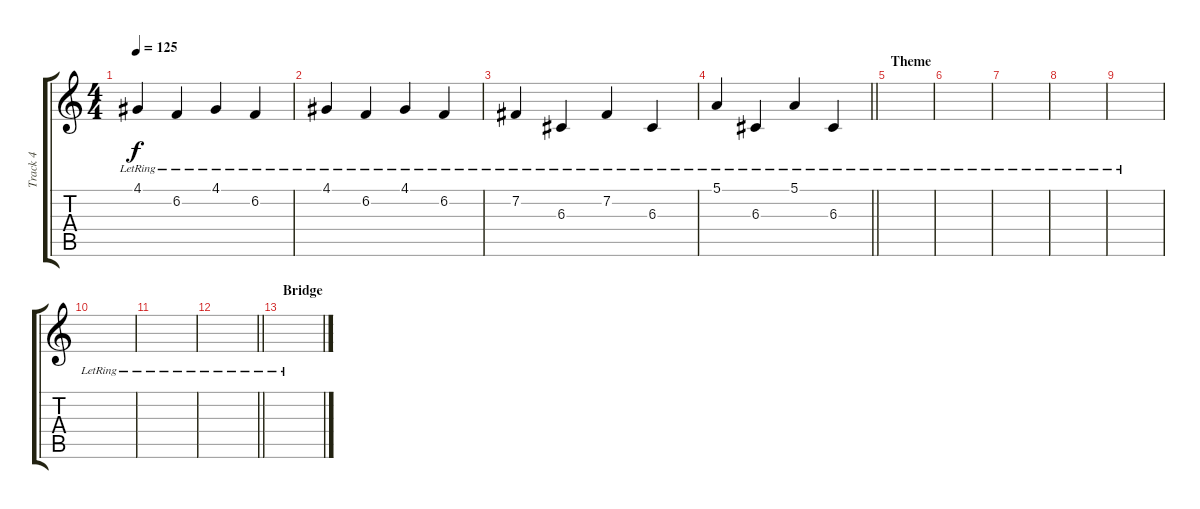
\track ("Track 4" "Track 4") {instrument electricpiano2}
\staff {score tabs}
\tuning (E4 B3 G3 D3 A2 E2) {hide}
\ts (4 4)
\tempo 125
\clef g2
\ks c
4.1{lr}.4{dy f} 6.2{lr}.4 4.1{lr}.4 6.2{lr}.4 |
4.1{lr}.4 6.2{lr}.4 4.1{lr}.4 6.2{lr}.4 |
7.2{lr}.4 6.3{lr}.4 7.2{lr}.4 6.3{lr}.4 |
\barLineRight lightlight
5.1{lr}.4 6.3{lr}.4 5.1{lr}.4 6.3{lr}.4 |
\section ("" "Theme")
|
|
|
|
|
|
|
\barLineRight lightlight
|
\section ("" "Bridge")
